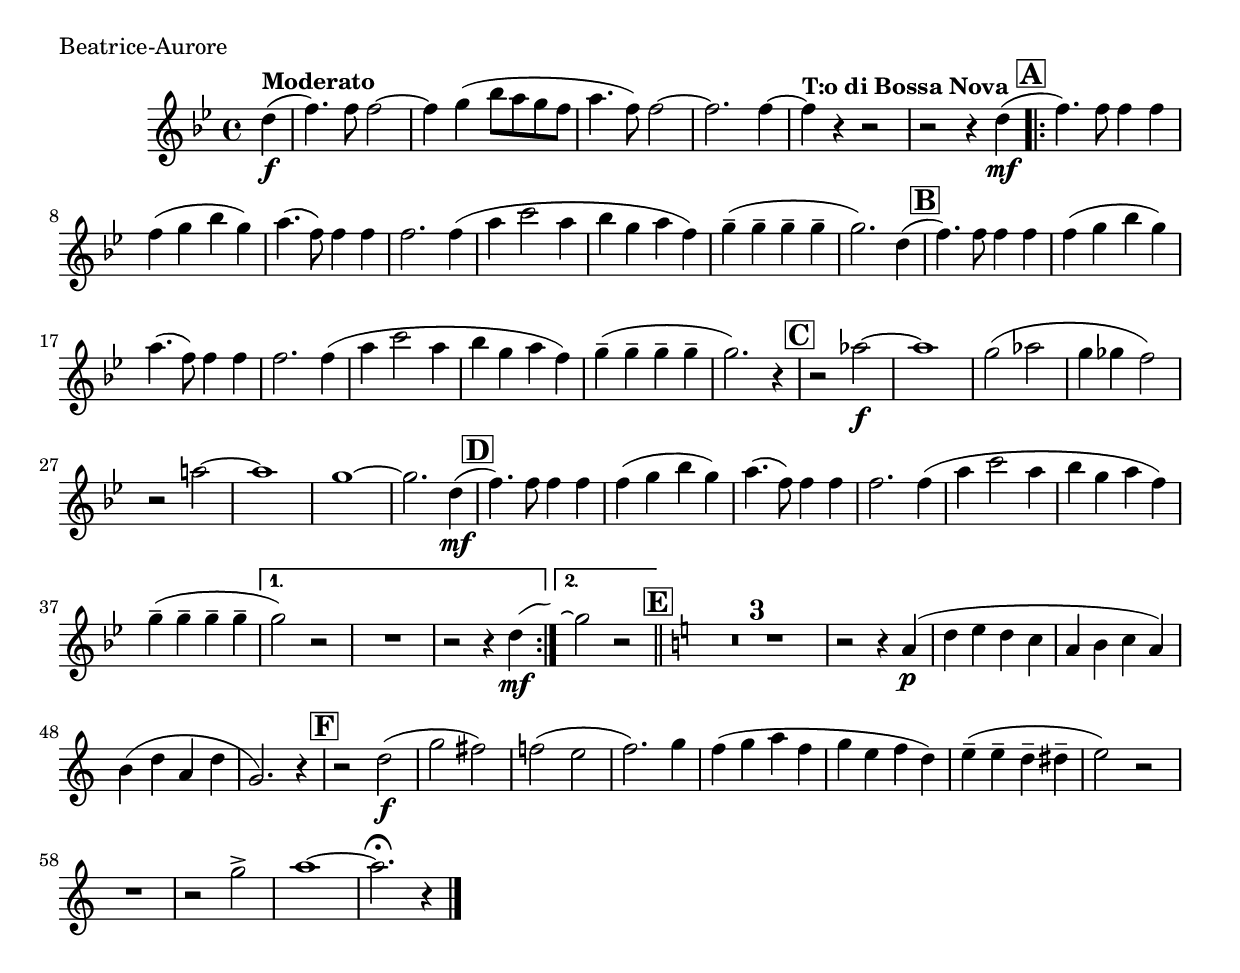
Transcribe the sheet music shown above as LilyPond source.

\version "2.18.0"
% When ready to include in collection: 1. Comment out paper.
% 				       2. Create include file of relative and
%					  header.
%Comment out from here
%{
#(ly:set-option 'point-and-click #t)
#(set-default-paper-size "a4" 'portrait)
#(set-global-staff-size 18) % set staff-size when ready to print

\include "Marsch_format.ly"

%...to here
%}
  \score {

    % Svenska Polisens Marscher: 1. Beatrice Aurore   
    \relative c'' { 
    	    \key bes \major \time 4/4 
    	    \compressFullBarRests
    	    \set Score.markFormatter = #format-mark-box-letters
    	    \partial 4 d4\f^\markup {\bold {Moderato}} ( |f4.) f8 f2~ 
    	    f4 g (bes8 a g f |a4. f8) f2~ |f2. f4~
    	    f^\markup {\bold {T:o di Bossa Nova}} r r2 |r r4 d\mf (
    	    
%Rehearsal mark A
	    \mark \default
    	    \repeat volta 2 {
    	    	    f4.) f8 f4 f |f (g bes g) |a4. (f8) f4 f |f2. f4 ( |a c2 a4
    	    	    bes g a f) |g-- (g-- g-- g-- |g2.) d4 ( 
    	    	    
%Rehearsal mark B
	    \mark \default   	    	    
    	    	    f4.) f8 f4 f |f (g bes g) |a4. (f8) f4 f |f2. f4 ( 
    	    	    a c2 a4 |bes g a f) |g-- (g-- g-- g-- |g2.) r4
    	    	    
%Rehearsal mark C
	    \mark \default
    	    r2 aes2~\f |aes1 |g2 (aes |g4 ges f2) |r2 a!~ |a1 |g~ |g2. d4\mf (

%Rehearsal mark D
	    \mark \default
	    f4.) f8 f4 f |f (g bes g) |a4. (f8) f4 f |f2. f4 ( |a c2 a4
    	    bes g a f) |g-- (g-- g-- g-- }
    	    \alternative {
    	    	    {g2) r |R1 |r2 r4 
    	    	    {\once \override Slur.control-points = #'((1 . 3) (3 . 4.6) (3 . 3.6) (4 . 4))
                    d4\mf( <>)} }
    	    	    {g2\repeatTie r \bar "||"}    	    
    	    }
    	    
%Rehearsal mark E
	    \mark \default
	    \key c \major
    	    R1*3 |r2 r4 a,\p ( |d e d c |a b c a) |b (d a d |g,2.) r4 
    	    
%Rehearsal mark F
	    \mark \default
    	    r2 d'\f ( |g fis) |f! (e |f2.) g4 |f (g a f |g e f d) 
    	    e-- (e-- d-- dis-- |e2) r |R1 |r2 g-> |a1~ |a2.\fermata r4
    	    \bar "|."
    }%end relative
    \header {
    	    piece = "Beatrice-Aurore"
    	    composer = "Mj. Caesarman"
    	}
    	\layout {ragged-last = ##t
    	}
  }%end score
